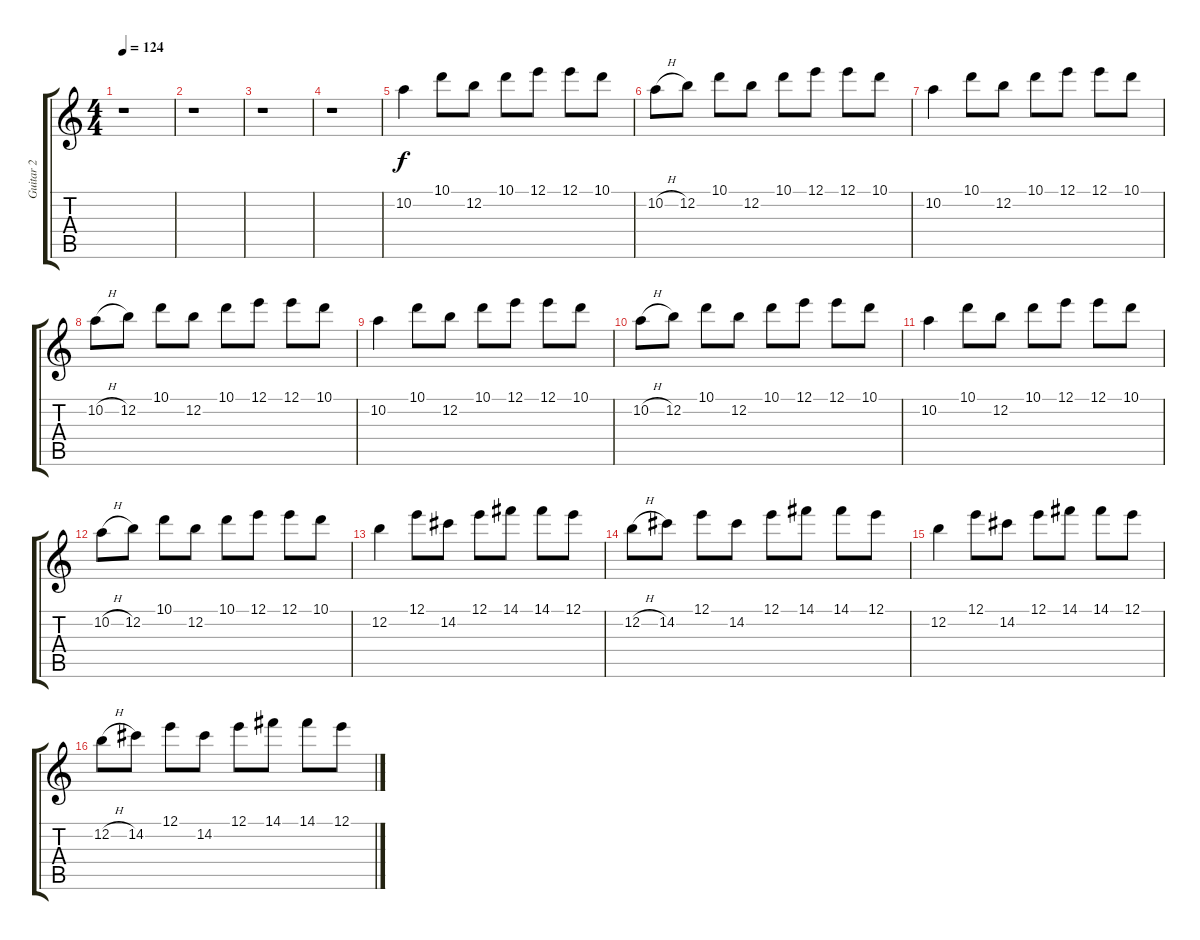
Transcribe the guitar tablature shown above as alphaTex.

\track ("Guitar 2" "Guitar 2") {instrument distortionguitar}
\staff {score tabs}
\tuning (E4 B3 G3 D3 A2 E2) {hide}
\ts (4 4)
\tempo 124
\clef g2
\ks c
r.1{dy f} |
r.1 |
r.1 |
r.1 |
10.2.4 10.1.8 12.2.8 10.1.8 12.1.8 12.1.8 10.1.8 |
10.2{h}.8 12.2.8 10.1.8 12.2.8 10.1.8 12.1.8 12.1.8 10.1.8 |
10.2.4 10.1.8 12.2.8 10.1.8 12.1.8 12.1.8 10.1.8 |
10.2{h}.8 12.2.8 10.1.8 12.2.8 10.1.8 12.1.8 12.1.8 10.1.8 |
10.2.4 10.1.8 12.2.8 10.1.8 12.1.8 12.1.8 10.1.8 |
10.2{h}.8 12.2.8 10.1.8 12.2.8 10.1.8 12.1.8 12.1.8 10.1.8 |
10.2.4 10.1.8 12.2.8 10.1.8 12.1.8 12.1.8 10.1.8 |
10.2{h}.8 12.2.8 10.1.8 12.2.8 10.1.8 12.1.8 12.1.8 10.1.8 |
12.2.4 12.1.8 14.2.8 12.1.8 14.1.8 14.1.8 12.1.8 |
12.2{h}.8 14.2.8 12.1.8 14.2.8 12.1.8 14.1.8 14.1.8 12.1.8 |
12.2.4 12.1.8 14.2.8 12.1.8 14.1.8 14.1.8 12.1.8 |
12.2{h}.8 14.2.8 12.1.8 14.2.8 12.1.8 14.1.8 14.1.8 12.1.8
